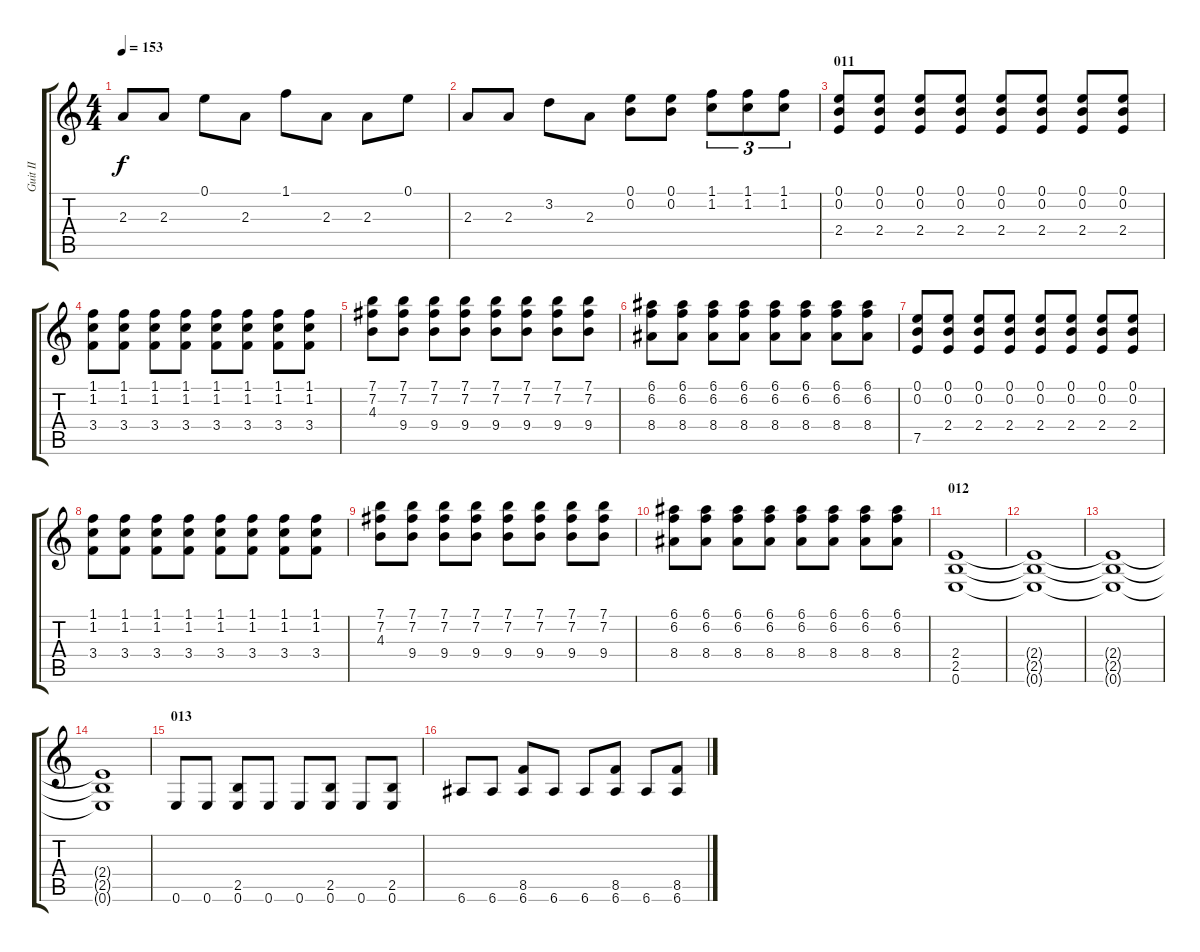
\track ("Guit II" "Guit II") {instrument overdrivenguitar}
\staff {score tabs}
\tuning (E4 B3 G3 D3 A2 E2) {hide}
\ts (4 4)
\tempo 153
\clef g2
\ks c
2.3.8{dy f} 2.3.8 0.1.8 2.3.8 1.1.8 2.3.8 2.3.8 0.1.8 |
2.3.8 2.3.8 3.2.8 2.3.8 (0.1 0.2).8 (0.1 0.2).8 (1.1 1.2).8{tu (3 2)} (1.1 1.2).8{tu (3 2)} (1.1 1.2).8{tu (3 2)} |
\section ("" "011")
(0.1 0.2 2.4).8 (0.1 0.2 2.4).8 (0.1 0.2 2.4).8 (0.1 0.2 2.4).8 (0.1 0.2 2.4).8 (0.1 0.2 2.4).8 (0.1 0.2 2.4).8 (0.1 0.2 2.4).8 |
(1.1 1.2 3.4).8 (1.1 1.2 3.4).8 (1.1 1.2 3.4).8 (1.1 1.2 3.4).8 (1.1 1.2 3.4).8 (1.1 1.2 3.4).8 (1.1 1.2 3.4).8 (1.1 1.2 3.4).8 |
(7.1 7.2 4.3).8 (7.1 7.2 9.4).8 (7.1 7.2 9.4).8 (7.1 7.2 9.4).8 (7.1 7.2 9.4).8 (7.1 7.2 9.4).8 (7.1 7.2 9.4).8 (7.1 7.2 9.4).8 |
(6.1 6.2 8.4).8 (6.1 6.2 8.4).8 (6.1 6.2 8.4).8 (6.1 6.2 8.4).8 (6.1 6.2 8.4).8 (6.1 6.2 8.4).8 (6.1 6.2 8.4).8 (6.1 6.2 8.4).8 |
(0.1 0.2 7.5).8 (0.1 0.2 2.4).8 (0.1 0.2 2.4).8 (0.1 0.2 2.4).8 (0.1 0.2 2.4).8 (0.1 0.2 2.4).8 (0.1 0.2 2.4).8 (0.1 0.2 2.4).8 |
(1.1 1.2 3.4).8 (1.1 1.2 3.4).8 (1.1 1.2 3.4).8 (1.1 1.2 3.4).8 (1.1 1.2 3.4).8 (1.1 1.2 3.4).8 (1.1 1.2 3.4).8 (1.1 1.2 3.4).8 |
(7.1 7.2 4.3).8 (7.1 7.2 9.4).8 (7.1 7.2 9.4).8 (7.1 7.2 9.4).8 (7.1 7.2 9.4).8 (7.1 7.2 9.4).8 (7.1 7.2 9.4).8 (7.1 7.2 9.4).8 |
(6.1 6.2 8.4).8 (6.1 6.2 8.4).8 (6.1 6.2 8.4).8 (6.1 6.2 8.4).8 (6.1 6.2 8.4).8 (6.1 6.2 8.4).8 (6.1 6.2 8.4).8 (6.1 6.2 8.4).8 |
\section ("" "012")
(2.4 2.5 0.6).1 |
(2.4{t} 2.5{t} 0.6{t}).1 |
(2.4{t} 2.5{t} 0.6{t}).1 |
(2.4{t} 2.5{t} 0.6{t}).1 |
\section ("" "013")
0.6.8 0.6.8 (2.5 0.6).8 0.6.8 0.6.8 (2.5 0.6).8 0.6.8 (2.5 0.6).8 |
6.6.8 6.6.8 (8.5 6.6).8 6.6.8 6.6.8 (8.5 6.6).8 6.6.8 (8.5 6.6).8
